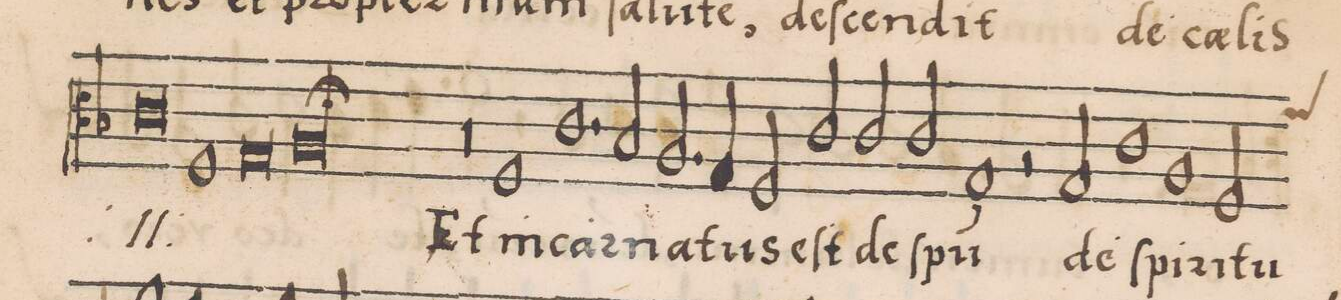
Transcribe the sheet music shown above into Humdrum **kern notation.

**kern	**text
*I"TENOR	*
*clefC3	*
*k[b-]	*
*met(C|)	*
*M2/1	*
*	*ij
0c	de
=87-	=87-
1F	cae-
=88-	=88-
0G	.
=89-	=89-
0A;l	-lis
*	*Xij
=90||	=90||
0r	.
=91-	=91-
1F	Et
1.c	in-
=92-	=92-
2B-/	-car-
2.A/	-na-
4G/	-tus
=93-	=93-
2F/	eſt
2c/	de
2c/	ſpi-
2c/	-(ri-
=94-	=94-
1G	-t)u
2r	.
2G/	de
=95-	=95-
1c	ſpi-
1A	-ri-
=96-	=96-
*custos:f	*
2F/	-tu
*-	*-
